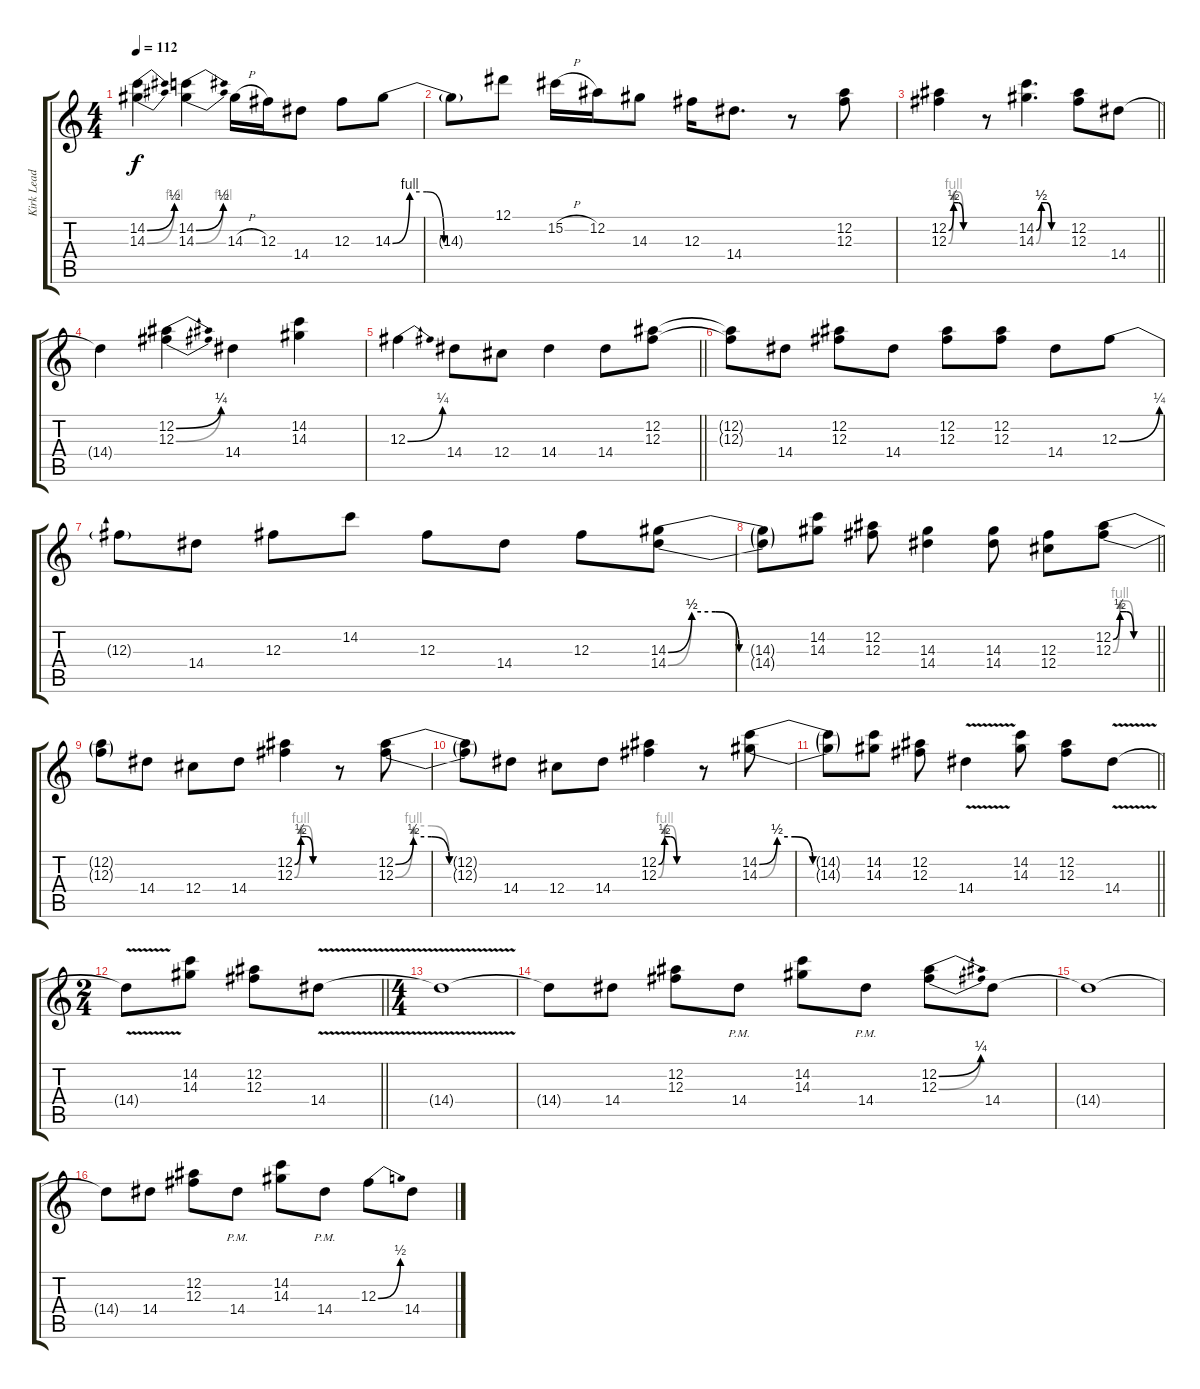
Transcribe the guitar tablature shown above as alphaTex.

\track ("Kirk Lead" "Kirk Lead") {instrument distortionguitar}
\staff {score tabs}
\tuning (Eb4 Bb3 Gb3 Db3 Ab2 Eb2) {hide}
\ts (4 4)
\tempo 112
\clef g2
\ks c
(14.2{be (bend 0 0 60 2)} 14.3{be (bend 0 0 60 4)}).4{dy f} (14.2{be (bend 0 0 60 2)} 14.3{be (bend 0 0 60 4)}).4 14.3{h}.16 12.3.16 14.4.8 12.3.8 14.3{be (custom 0 0 10 4 20 4 30 0 60 0)}.8 |
14.3{t}.8 12.1.8 15.2{h}.16 12.2.16 14.3.8 12.3.16 14.4.8{d} r.8 (12.2 12.3).8 |
\barLineRight lightlight
(12.2{be (custom 0 0 10 2 20 2 30 0 60 0)} 12.3{be (custom 0 0 10 4 20 4 30 0 60 0)}).4 r.8 (14.2{be (custom 0 0 10 2 20 2 30 0 60 0)} 14.3{be (custom 0 0 10 2 20 2 30 0 60 0)}).4{d} (12.2 12.3).8 14.4.8 |
\section ("" "")
14.4{t}.4 (12.2{be (bend 0 0 60 1)} 12.3{be (bend 0 0 60 1)}).4 14.4.4 (14.2 14.3).4 |
\barLineRight lightlight
12.3{be (bend 0 0 60 1)}.4 14.4.8 12.4.8 14.4.4 14.4.8 (12.2 12.3).8 |
\section ("" "")
(12.2{t} 12.3{t}).8 14.4.8 (12.2 12.3).8 14.4.8 (12.2 12.3).8 (12.2 12.3).8 14.4.8 12.3{be (bend 0 0 60 1)}.8 |
12.3{t}.8 14.4.8 12.3.8 14.2.8 12.3.8 14.4.8 12.3.8 (14.3{be (custom 0 0 10 2 20 2 30 0 60 0)} 14.4{be (custom 0 0 10 2 20 2 30 0 60 0)}).8 |
\barLineRight lightlight
(14.3{t} 14.4{t}).8 (14.2 14.3).8 (12.2 12.3).8 (14.3 14.4).4 (14.3 14.4).8 (12.3 12.4).8 (12.2{be (custom 0 0 10 2 20 2 30 0 60 0)} 12.3{be (custom 0 0 10 4 20 4 30 0 60 0)}).8 |
(12.2{t} 12.3{t}).8 14.4.8 12.4.8 14.4.8 (12.2{be (custom 0 0 10 2 20 2 30 0 60 0)} 12.3{be (custom 0 0 10 4 20 4 30 0 60 0)}).4 r.8 (12.2{be (custom 0 0 10 2 20 2 30 0 60 0)} 12.3{be (custom 0 0 10 4 20 4 30 0 60 0)}).8 |
(12.2{t} 12.3{t}).8 14.4.8 12.4.8 14.4.8 (12.2{be (custom 0 0 10 2 20 2 30 0 60 0)} 12.3{be (custom 0 0 10 4 20 4 30 0 60 0)}).4 r.8 (14.2{be (custom 0 0 10 2 20 2 30 0 60 0)} 14.3{be (custom 0 0 10 2 20 2 30 0 60 0)}).8 |
\barLineRight lightlight
(14.2{t} 14.3{t}).8 (14.2 14.3).8 (12.2 12.3).8 14.4{v}.4 (14.2 14.3).8 (12.2 12.3).8 14.4{v}.8 |
\ts (2 4)
\section ("" "")
\barLineRight lightlight
14.4{t}.8 (14.2 14.3).8 (12.2 12.3).8 14.4{v}.8 |
\ts (4 4)
14.4{t}.1 |
14.4{t}.8 14.4.8 (12.2 12.3).8 14.4{pm}.8 (14.2 14.3).8 14.4{pm}.8 (12.2{be (bend 0 0 60 1)} 12.3{be (bend 0 0 60 1)}).8 14.4.8 |
14.4{t}.1 |
14.4{t}.8 14.4.8 (12.2 12.3).8 14.4{pm}.8 (14.2 14.3).8 14.4{pm}.8 12.3{be (bend 0 0 60 2)}.8 14.4.8
